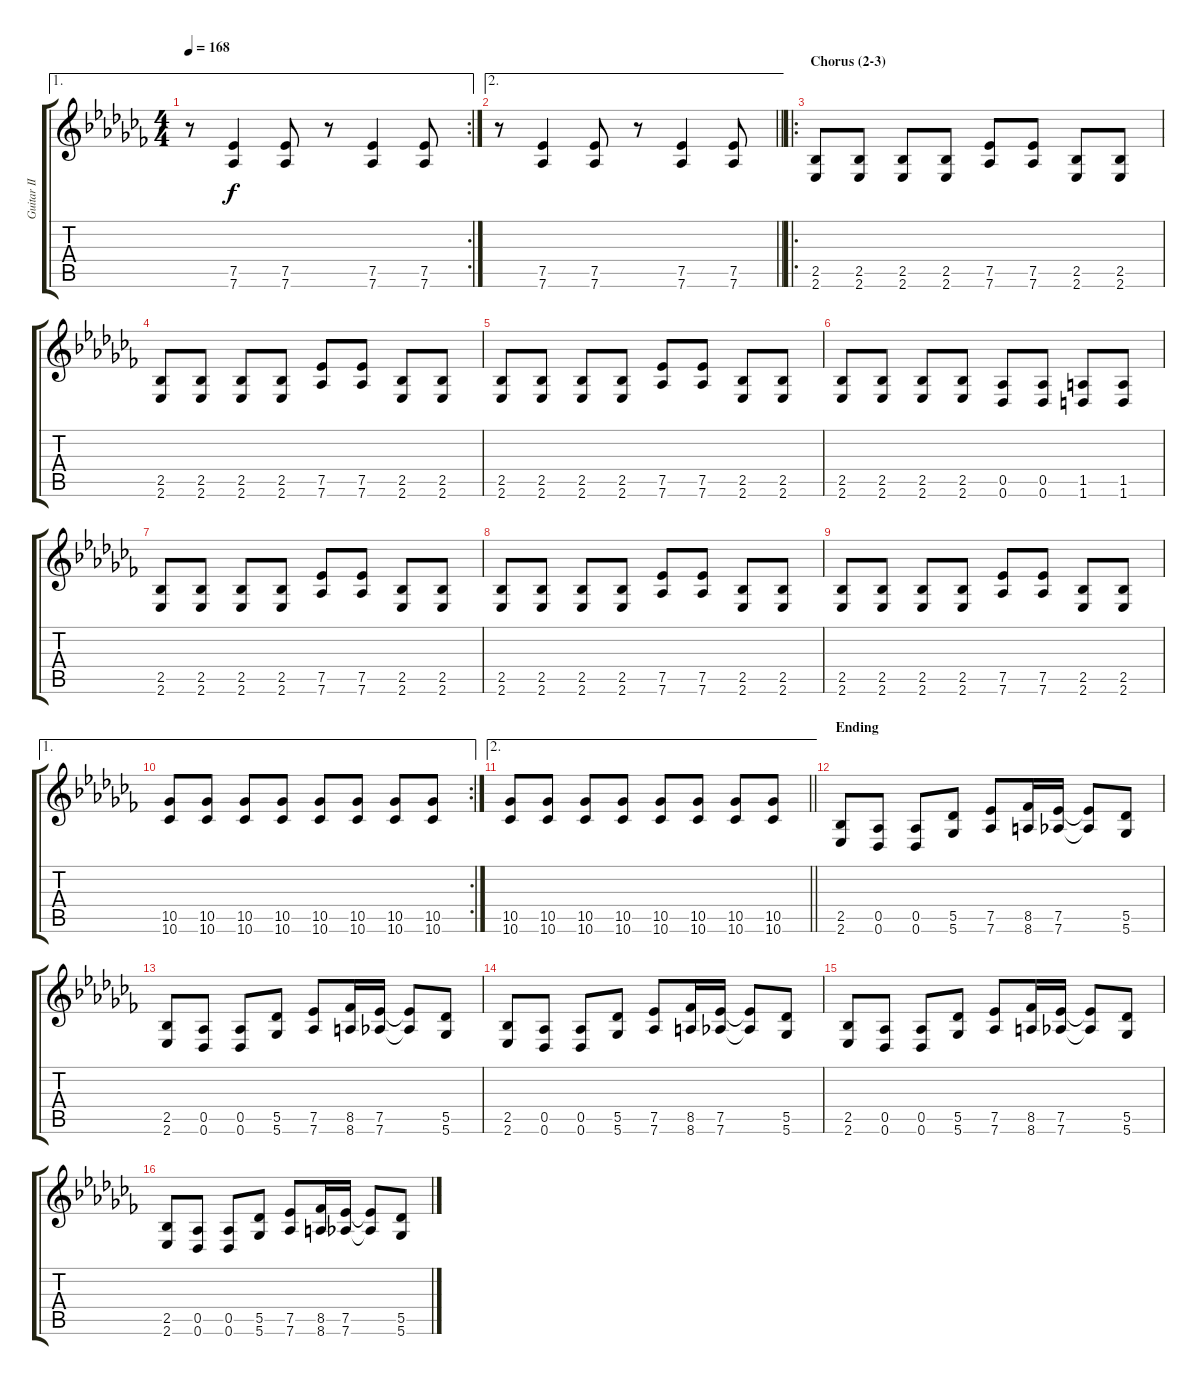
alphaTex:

\track ("Guitar II" "Guitar II") {instrument distortionguitar}
\staff {score tabs}
\tuning (Eb4 Bb3 Gb3 Db3 Ab2 Db2) {hide}
\ae 1
\rc 2
\ts (4 4)
\tempo 168
\clef g2
\ks abminor
r.8{dy f} (7.5 7.6).4 (7.5 7.6).8 r.8 (7.5 7.6).4 (7.5 7.6).8 |
\ae 2
\barLineRight lightlight
r.8 (7.5 7.6).4 (7.5 7.6).8 r.8 (7.5 7.6).4 (7.5 7.6).8 |
\ro
\section ("" "Chorus (2-3)")
(2.5 2.6).8 (2.5 2.6).8 (2.5 2.6).8 (2.5 2.6).8 (7.5 7.6).8 (7.5 7.6).8 (2.5 2.6).8 (2.5 2.6).8 |
(2.5 2.6).8 (2.5 2.6).8 (2.5 2.6).8 (2.5 2.6).8 (7.5 7.6).8 (7.5 7.6).8 (2.5 2.6).8 (2.5 2.6).8 |
(2.5 2.6).8 (2.5 2.6).8 (2.5 2.6).8 (2.5 2.6).8 (7.5 7.6).8 (7.5 7.6).8 (2.5 2.6).8 (2.5 2.6).8 |
(2.5 2.6).8 (2.5 2.6).8 (2.5 2.6).8 (2.5 2.6).8 (0.5 0.6).8 (0.5 0.6).8 (1.5 1.6).8 (1.5 1.6).8 |
(2.5 2.6).8 (2.5 2.6).8 (2.5 2.6).8 (2.5 2.6).8 (7.5 7.6).8 (7.5 7.6).8 (2.5 2.6).8 (2.5 2.6).8 |
(2.5 2.6).8 (2.5 2.6).8 (2.5 2.6).8 (2.5 2.6).8 (7.5 7.6).8 (7.5 7.6).8 (2.5 2.6).8 (2.5 2.6).8 |
(2.5 2.6).8 (2.5 2.6).8 (2.5 2.6).8 (2.5 2.6).8 (7.5 7.6).8 (7.5 7.6).8 (2.5 2.6).8 (2.5 2.6).8 |
\ae 1
\rc 2
(10.5 10.6).8 (10.5 10.6).8 (10.5 10.6).8 (10.5 10.6).8 (10.5 10.6).8 (10.5 10.6).8 (10.5 10.6).8 (10.5 10.6).8 |
\ae 2
\barLineRight lightlight
(10.5 10.6).8 (10.5 10.6).8 (10.5 10.6).8 (10.5 10.6).8 (10.5 10.6).8 (10.5 10.6).8 (10.5 10.6).8 (10.5 10.6).8 |
\section ("" "Ending")
(2.5 2.6).8 (0.5 0.6).8 (0.5 0.6).8 (5.5 5.6).8 (7.5 7.6).8 (8.5 8.6).16 (7.5 7.6).16 (7.5{t} 7.6{t}).8 (5.5 5.6).8 |
(2.5 2.6).8 (0.5 0.6).8 (0.5 0.6).8 (5.5 5.6).8 (7.5 7.6).8 (8.5 8.6).16 (7.5 7.6).16 (7.5{t} 7.6{t}).8 (5.5 5.6).8 |
(2.5 2.6).8 (0.5 0.6).8 (0.5 0.6).8 (5.5 5.6).8 (7.5 7.6).8 (8.5 8.6).16 (7.5 7.6).16 (7.5{t} 7.6{t}).8 (5.5 5.6).8 |
(2.5 2.6).8 (0.5 0.6).8 (0.5 0.6).8 (5.5 5.6).8 (7.5 7.6).8 (8.5 8.6).16 (7.5 7.6).16 (7.5{t} 7.6{t}).8 (5.5 5.6).8 |
(2.5 2.6).8 (0.5 0.6).8 (0.5 0.6).8 (5.5 5.6).8 (7.5 7.6).8 (8.5 8.6).16 (7.5 7.6).16 (7.5{t} 7.6{t}).8 (5.5 5.6).8
